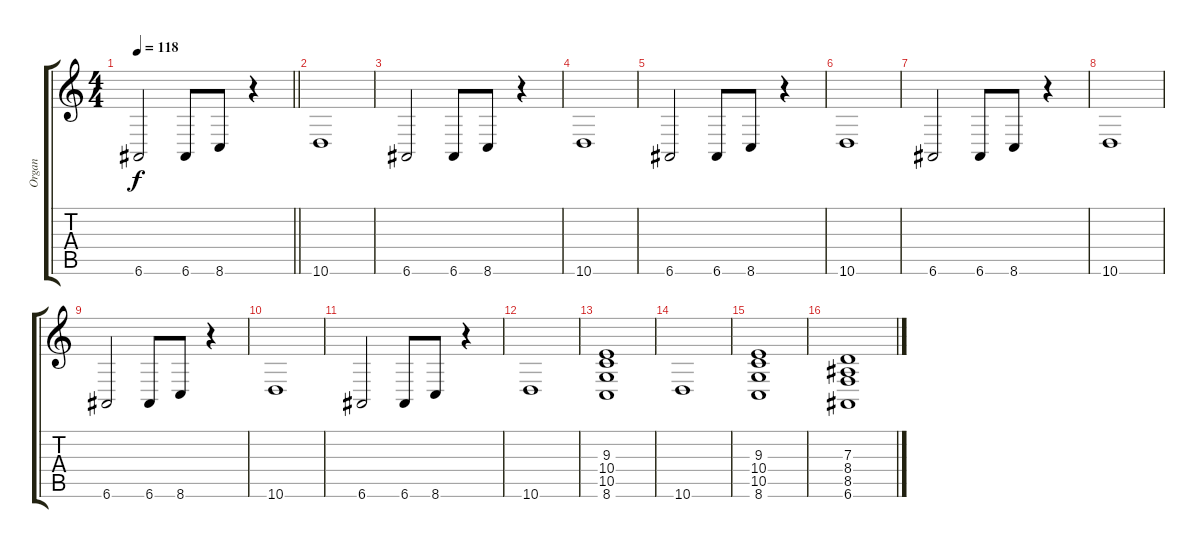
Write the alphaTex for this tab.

\track ("Organ" "Organ") {instrument drawbarorgan}
\staff {score tabs}
\tuning (E4 B3 G3 D3 A2 E2) {hide}
\ts (4 4)
\tempo 118
\clef g2
\barLineRight lightlight
\ks c
6.6.2{dy f} 6.6.8 8.6.8 r.4 |
10.6.1 |
6.6.2 6.6.8 8.6.8 r.4 |
10.6.1 |
6.6.2 6.6.8 8.6.8 r.4 |
10.6.1 |
6.6.2 6.6.8 8.6.8 r.4 |
10.6.1 |
6.6.2 6.6.8 8.6.8 r.4 |
10.6.1 |
6.6.2 6.6.8 8.6.8 r.4 |
10.6.1 |
(9.3 10.4 10.5 8.6).1 |
10.6.1 |
(9.3 10.4 10.5 8.6).1 |
(7.3 8.4 8.5 6.6).1
